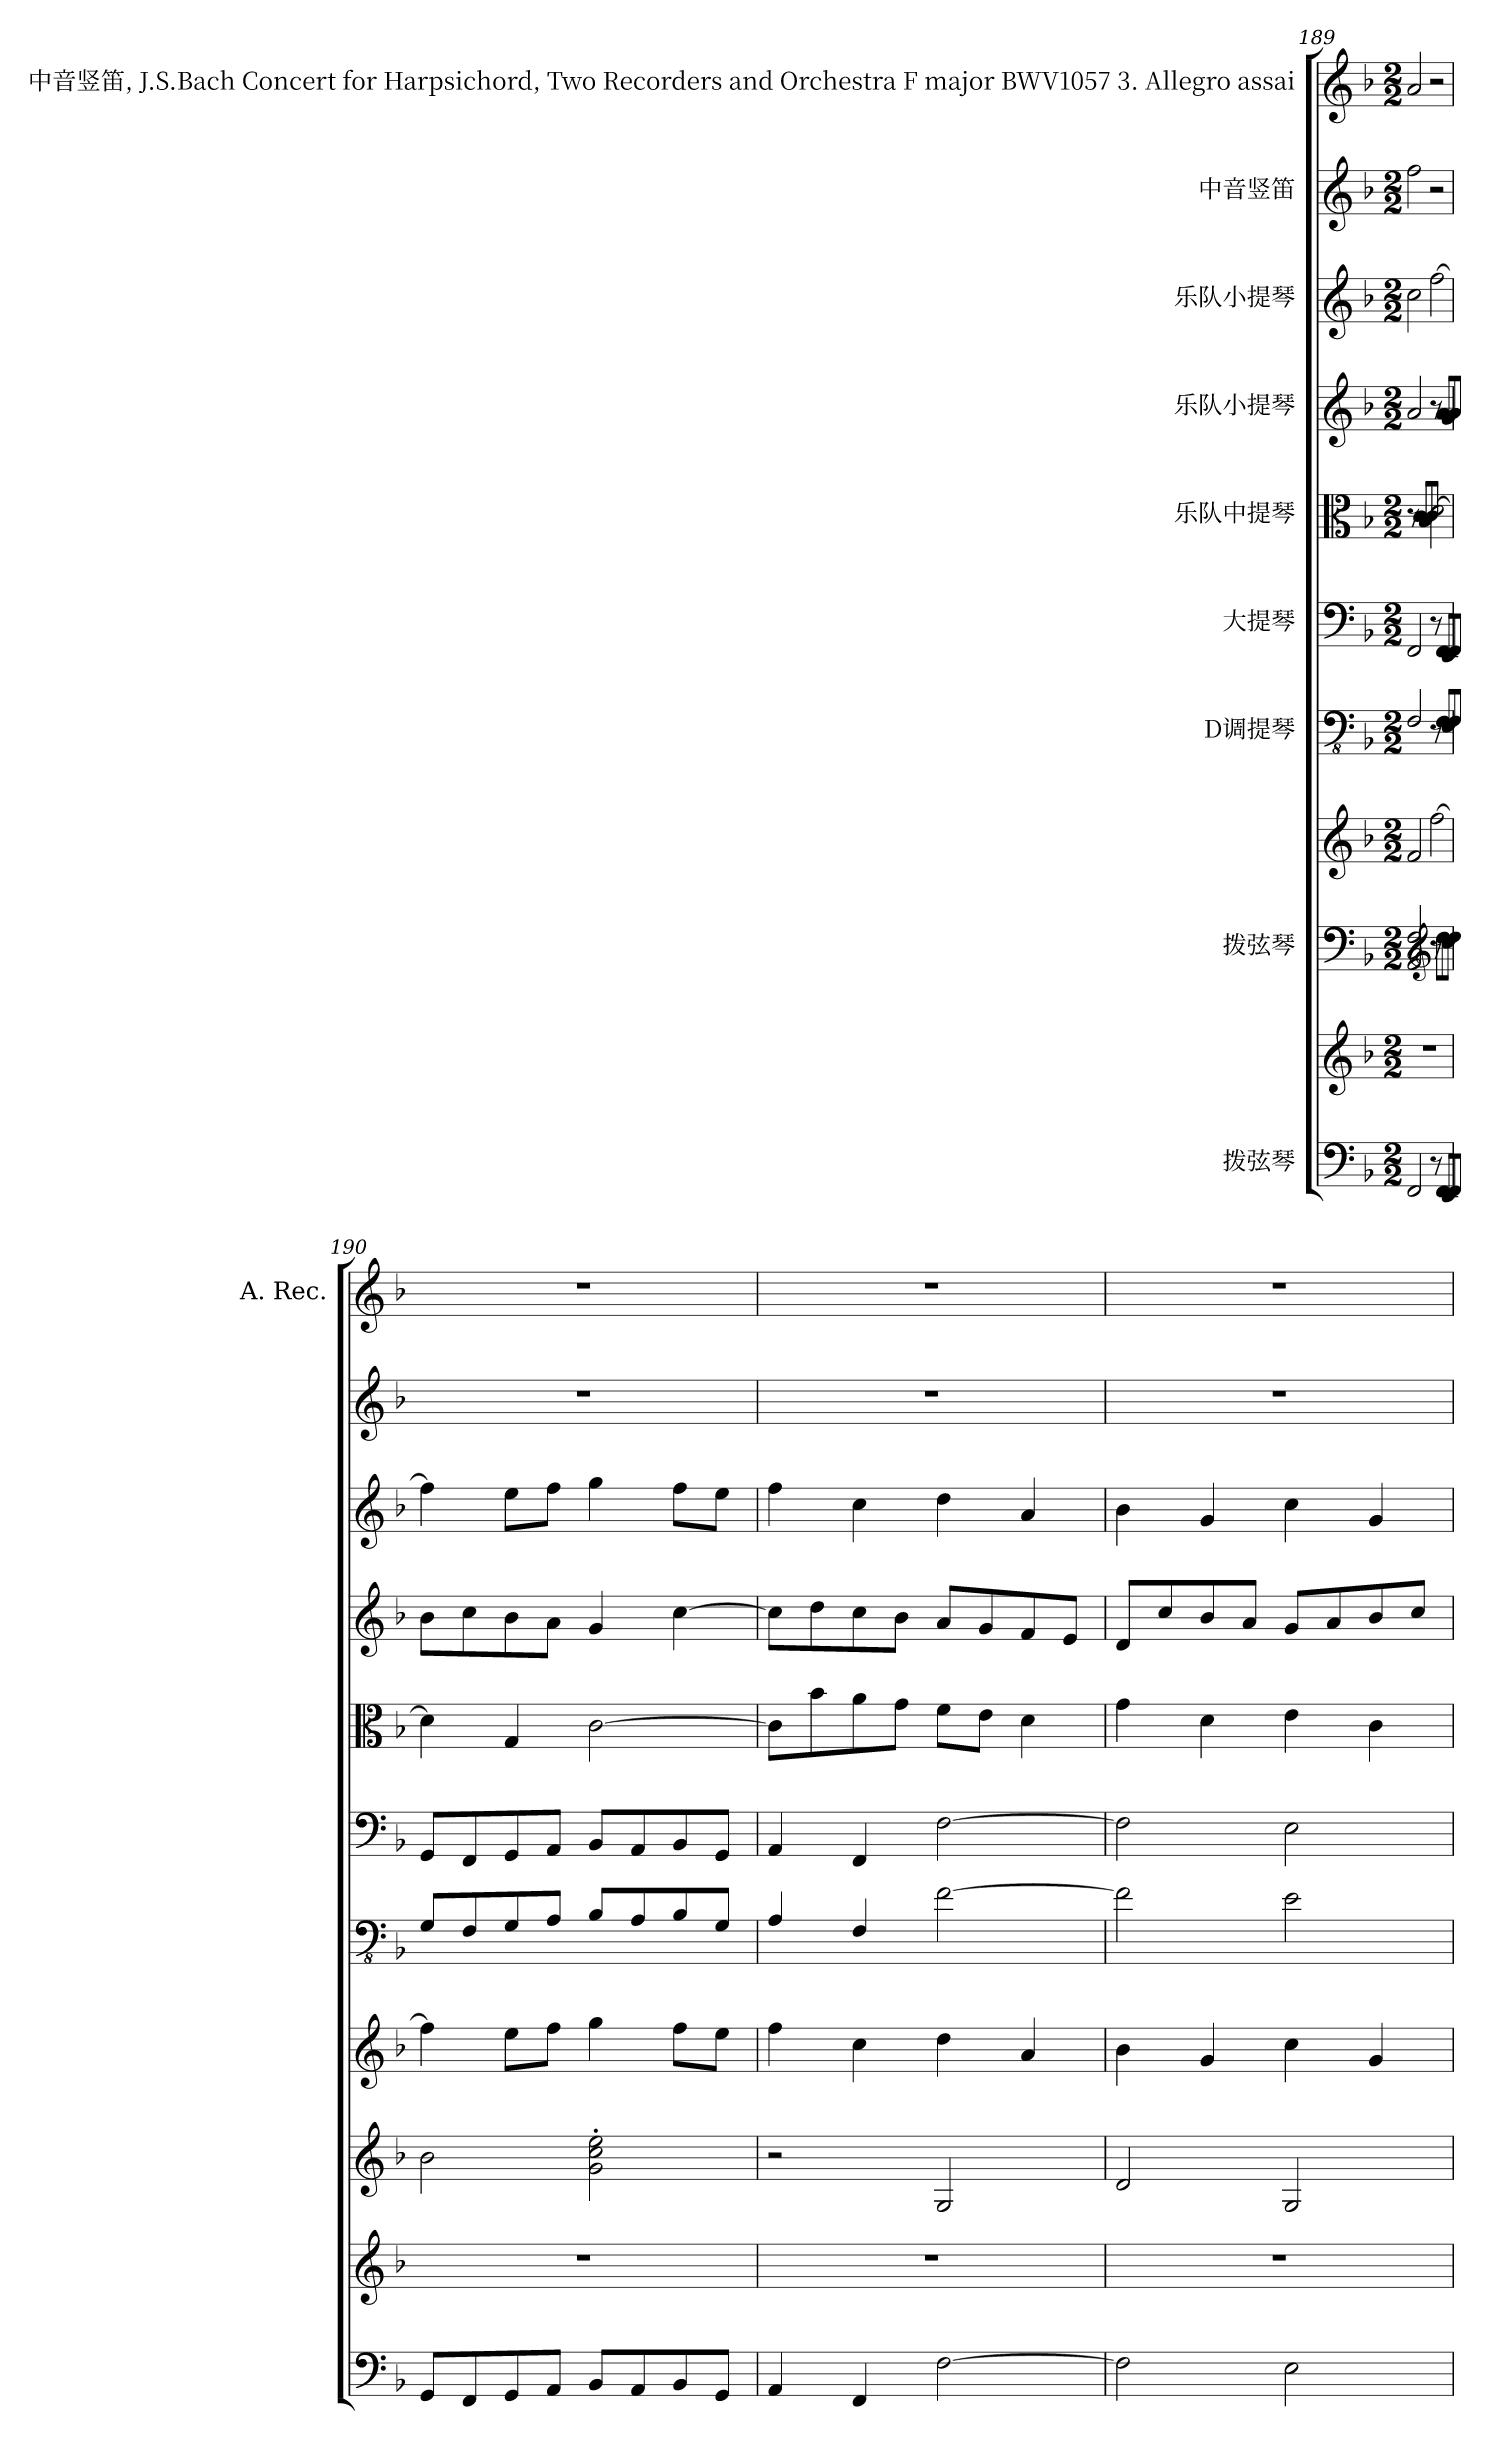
**kern	**kern	**kern	**kern	**kern	**kern	**kern	**kern	**kern	**kern	**kern
*part9	*part9	*part8	*part8	*part7	*part6	*part5	*part4	*part3	*part2	*part1
*staff11	*staff10	*staff9	*staff8	*staff7	*staff6	*staff5	*staff4	*staff3	*staff2	*staff1
*I"拨弦琴	*	*I"拨弦琴	*	*I"D调提琴	*I"大提琴	*I"乐队中提琴	*I"乐队小提琴	*I"乐队小提琴	*I"中音竖笛	*I"中音竖笛, J.S.Bach Concert for Harpsichord, Two Recorders and Orchestra F major BWV1057 3. Allegro assai
*	*	*	*	*	*	*	*	*	*	*I'A. Rec.
*clefF4	*clefG2	*clefF4	*clefG2	*clefFv4	*clefF4	*clefC3	*clefG2	*clefG2	*clefG2	*clefG2
*	*	*	*	*ITrd7c12	*	*	*	*	*	*
*k[b-]	*k[b-]	*k[b-]	*k[b-]	*k[b-]	*k[b-]	*k[b-]	*k[b-]	*k[b-]	*k[b-]	*k[b-]
*M2/2	*M2/2	*M2/2	*M2/2	*M2/2	*M2/2	*M2/2	*M2/2	*M2/2	*M2/2	*M2/2
=189	=189	=189	=189	=189	=189	=189	=189	=189	=189	=189
2FF/	1r	2AA/ 2C/ 2F/	2f/	2FFF/	2FF/	8r	2a/	2cc\	2ff\	2a/
.	.	.	.	.	.	8c/L	.	.	.	.
.	.	.	.	.	.	8B-/	.	.	.	.
.	.	.	.	.	.	8c/J	.	.	.	.
8r	.	8r	[2ff\	8r	8r	[2d\	8r	[2ff\	2r	2r
*	*	*clefG2	*	*	*	*	*	*	*	*
8FF/L	.	8dd\L	.	8FFF/L	8FF/L	.	8a/L	.	.	.
8EE/	.	8cc\	.	8EEE/	8EE/	.	8g/	.	.	.
8FF/J	.	8dd\J	.	8FFF/J	8FF/J	.	8a/J	.	.	.
=190	=190	=190	=190	=190	=190	=190	=190	=190	=190	=190
8GG/L	1r	2b-\	4ff\]	8GGG/L	8GG/L	4d\]	8b-\L	4ff\]	1r	1r
8FF/	.	.	.	8FFF/	8FF/	.	8cc\	.	.	.
8GG/	.	.	8ee\L	8GGG/	8GG/	4G/	8b-\	8ee\L	.	.
8AA/J	.	.	8ff\J	8AAA/J	8AA/J	.	8a\J	8ff\J	.	.
8BB-/L	.	2g\' 2cc\' 2ee\'	4gg\	8BBB-/L	8BB-/L	[2c\	4g/	4gg\	.	.
8AA/	.	.	.	8AAA/	8AA/	.	.	.	.	.
8BB-/	.	.	8ff\L	8BBB-/	8BB-/	.	[4cc\	8ff\L	.	.
8GG/J	.	.	8ee\J	8GGG/J	8GG/J	.	.	8ee\J	.	.
=191	=191	=191	=191	=191	=191	=191	=191	=191	=191	=191
4AA/	1r	2r	4ff\	4AAA/	4AA/	8c\L]	8cc\L]	4ff\	1r	1r
.	.	.	.	.	.	8b-\	8dd\	.	.	.
4FF/	.	.	4cc\	4FFF/	4FF/	8a\	8cc\	4cc\	.	.
.	.	.	.	.	.	8g\J	8b-\J	.	.	.
[2F\	.	2G/	4dd\	[2FF\	[2F\	8f\L	8a/L	4dd\	.	.
.	.	.	.	.	.	8e\J	8g/	.	.	.
.	.	.	4a/	.	.	4d\	8f/	4a/	.	.
.	.	.	.	.	.	.	8e/J	.	.	.
!!LO:PB:g=z
=192	=192	=192	=192	=192	=192	=192	=192	=192	=192	=192
2F\]	1r	2d/	4b-\	2FF\]	2F\]	4g\	8d/L	4b-\	1r	1r
.	.	.	.	.	.	.	8cc/	.	.	.
.	.	.	4g/	.	.	4d\	8b-/	4g/	.	.
.	.	.	.	.	.	.	8a/J	.	.	.
2E\	.	2G/	4cc\	2EE\	2E\	4e\	8g/L	4cc\	.	.
.	.	.	.	.	.	.	8a/	.	.	.
.	.	.	4g/	.	.	4c\	8b-/	4g/	.	.
.	.	.	.	.	.	.	8cc/J	.	.	.
=	=	=	=	=	=	=	=	=	=	=
*-	*-	*-	*-	*-	*-	*-	*-	*-	*-	*-
